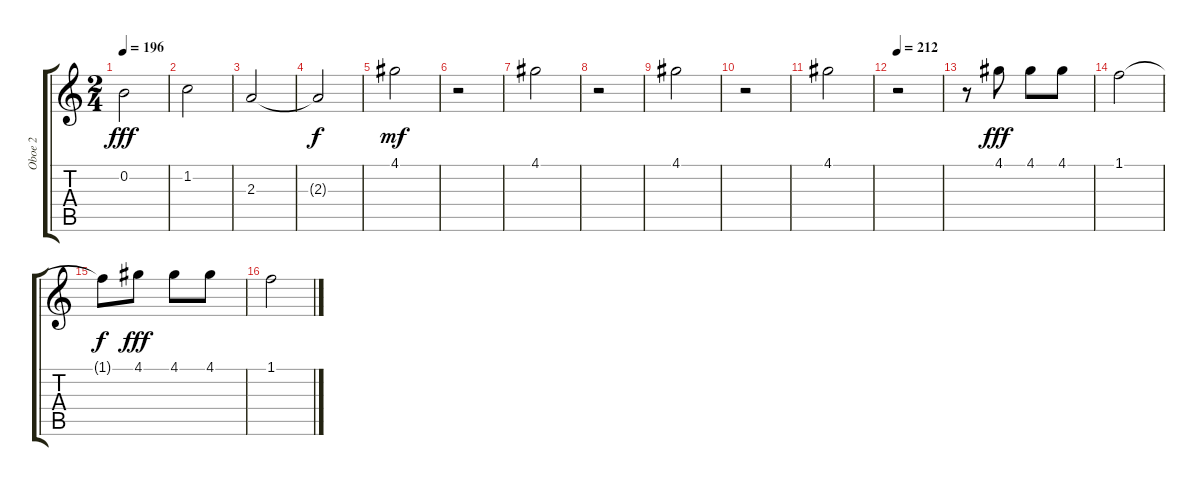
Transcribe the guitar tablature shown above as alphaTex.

\track ("Oboe 2" "Oboe 2") {instrument acousticguitarnylon}
\staff {score tabs}
\tuning (E4 B3 G3 D3 A2 E2) {hide}
\ts (2 4)
\tempo 196
\clef g2
\ks c
0.2.2{dy fff} |
1.2.2 |
2.3.2 |
2.3{t}.2{dy f} |
4.1.2{dy mf} |
r.2 |
4.1.2 |
r.2 |
4.1.2 |
r.2 |
4.1.2 |
\tempo 212
r.2 |
r.8 4.1.8{dy fff} 4.1.8 4.1.8 |
1.1.2 |
1.1{t}.8{dy f} 4.1.8{dy fff} 4.1.8 4.1.8 |
1.1.2
